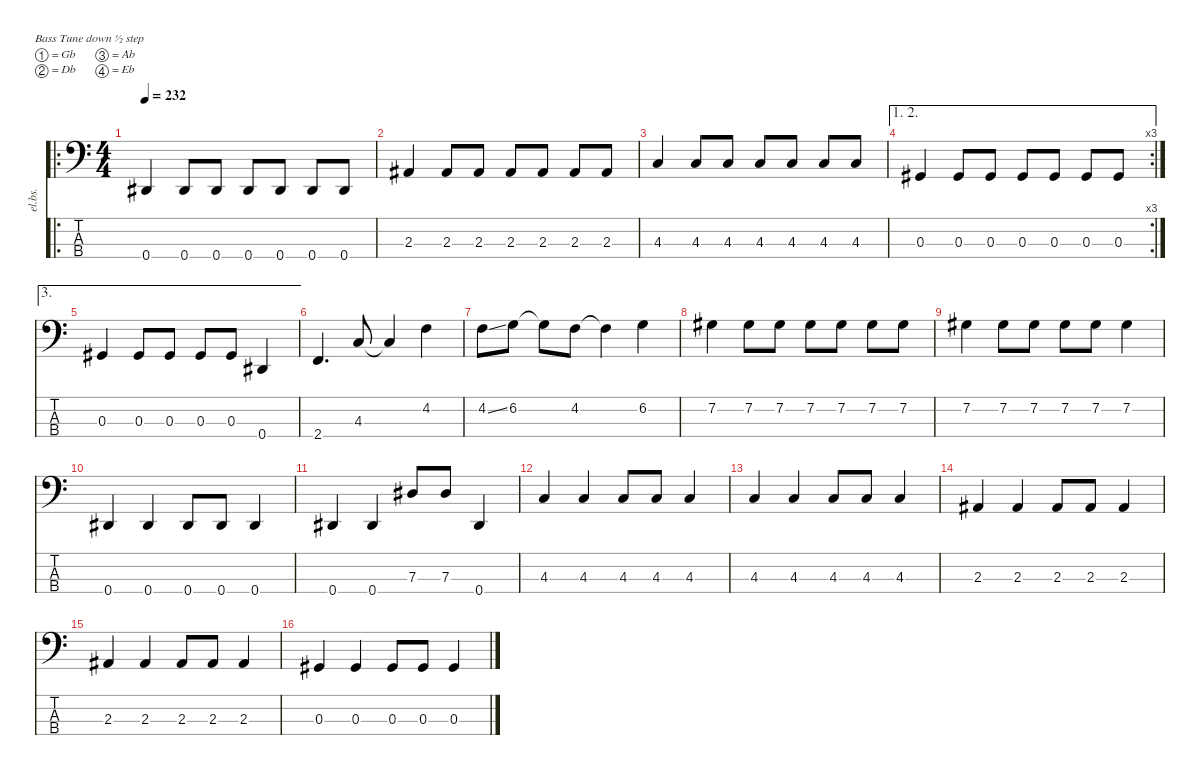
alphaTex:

\defaultSystemsLayout 4
\hideDynamics
\bracketExtendMode nobrackets
\otherSystemsTrackNameOrientation horizontal
\track ("Bass" "el.bs.") {instrument electricbasspick}
\staff {score tabs}
\tuning (Gb2 Db2 Ab1 Eb1)
\ro
\ts (4 4)
\tempo 232
\clef f4
\ks c
0.4{acc #}.4{dy f beam Up} 0.4{acc #}.8{beam Up} 0.4{acc #}.8{beam Up} 0.4{acc #}.8{beam Up} 0.4{acc #}.8{beam Up} 0.4{acc #}.8{beam Up} 0.4{acc #}.8{beam Up} |
2.3{acc #}.4{beam Up} 2.3{acc #}.8{beam Up} 2.3{acc #}.8{beam Up} 2.3{acc #}.8{beam Up} 2.3{acc #}.8{beam Up} 2.3{acc #}.8{beam Up} 2.3{acc #}.8{beam Up} |
4.3.4{beam Up} 4.3.8{beam Up} 4.3.8{beam Up} 4.3.8{beam Up} 4.3.8{beam Up} 4.3.8{beam Up} 4.3.8{beam Up} |
\ae (1 2)
\rc 3
0.3{acc #}.4{beam Up} 0.3{acc #}.8{beam Up} 0.3{acc #}.8{beam Up} 0.3{acc #}.8{beam Up} 0.3{acc #}.8{beam Up} 0.3{acc #}.8{beam Up} 0.3{acc #}.8{beam Up} |
\ae 3
0.3{acc #}.4{beam Up} 0.3{acc #}.8{beam Up} 0.3{acc #}.8{beam Up} 0.3{acc #}.8{beam Up} 0.3{acc #}.8{beam Up} 0.4{acc #}.4{beam Up} |
2.4.4{d beam Up} 4.3.8{beam Up} 4.3{t}.4{beam Up} 4.2.4{beam Down} |
4.2{ss}.8{beam Down} 6.2.8{beam Down} 6.2{t}.8{beam Down} 4.2.8{beam Down} 4.2{t}.4{beam Down} 6.2.4{beam Down} |
7.2{acc #}.4{beam Down} 7.2{acc #}.8{beam Down} 7.2{acc #}.8{beam Down} 7.2{acc #}.8{beam Down} 7.2{acc #}.8{beam Down} 7.2{acc #}.8{beam Down} 7.2{acc #}.8{beam Down} |
7.2{acc #}.4{beam Down} 7.2{acc #}.8{beam Down} 7.2{acc #}.8{beam Down} 7.2{acc #}.8{beam Down} 7.2{acc #}.8{beam Down} 7.2{acc #}.4{beam Down} |
0.4{acc #}.4{beam Up} 0.4{acc #}.4{beam Up} 0.4{acc #}.8{beam Up} 0.4{acc #}.8{beam Up} 0.4{acc #}.4{beam Up} |
0.4{acc #}.4{beam Up} 0.4{acc #}.4{beam Up} 7.3{acc #}.8{beam Up} 7.3{acc #}.8{beam Up} 0.4{acc #}.4{beam Up} |
4.3.4{beam Up} 4.3.4{beam Up} 4.3.8{beam Up} 4.3.8{beam Up} 4.3.4{beam Up} |
4.3.4{beam Up} 4.3.4{beam Up} 4.3.8{beam Up} 4.3.8{beam Up} 4.3.4{beam Up} |
2.3{acc #}.4{beam Up} 2.3{acc #}.4{beam Up} 2.3{acc #}.8{beam Up} 2.3{acc #}.8{beam Up} 2.3{acc #}.4{beam Up} |
2.3{acc #}.4{beam Up} 2.3{acc #}.4{beam Up} 2.3{acc #}.8{beam Up} 2.3{acc #}.8{beam Up} 2.3{acc #}.4{beam Up} |
0.3{acc #}.4{beam Up} 0.3{acc #}.4{beam Up} 0.3{acc #}.8{beam Up} 0.3{acc #}.8{beam Up} 0.3{acc #}.4{beam Up}
